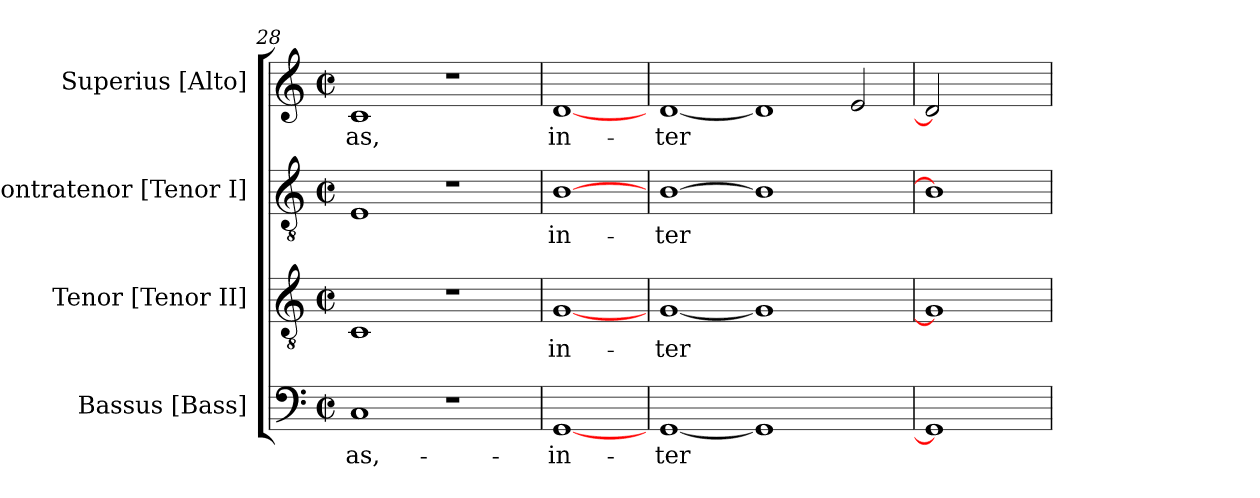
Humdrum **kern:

**kern	**text	**kern	**text	**kern	**text	**kern	**text
*part4	*part4	*part3	*part3	*part2	*part2	*part1	*part1
*staff4	*staff4	*staff3	*staff3	*staff2	*staff2	*staff1	*staff1
*I"Bassus  [Bass]	*	*I"Tenor  [Tenor II]	*	*I"Contratenor  [Tenor I]	*	*I"Superius  [Alto]	*
!!LO:LB:g=z
*clefF4	*	*clefGv2	*	*clefGv2	*	*clefG2	*
*k[]	*	*k[]	*	*k[]	*	*k[]	*
*C:	*	*C:	*	*C:	*	*C:	*
*M2/2	*	*M2/2	*	*M2/2	*	*M2/2	*
*met(c|)	*	*met(c|)	*	*met(c|)	*	*met(c|)	*
=28	=28	=28	=28	=28	=28	=28	=28
!	!LO:LY:b:rj	!	!LO:LY:b:rj	!	!LO:LY:b:rj	!	!LO:LY:b:rj
1C	-as,-	1C	.	1E	.	1c	-as,
1r	.	1r	.	1r	.	1r	.
=29	=29	=29	=29	=29	=29	=29	=29
!	!LO:LY:b:rj	!	!LO:LY:b:rj	!	!LO:LY:b:rj	!	!LO:LY:b:rj
[1GG	-in-	[1G	in-	[1B	in-	[1d	in-
=30	=30	=30	=30	=30	=30	=30	=30
!	!LO:LY:b:rj	!	!LO:LY:b:rj	!	!LO:LY:b:rj	!	!LO:LY:b:rj
[1GG	-ter	[1G	-ter	[1B	-ter	[1d	-ter
1GG]	.	1G]	.	1B]	.	1d]	.
!	!	!	!	!	!	!	!LO:LY:b:rj
2ryy	.	2ryy	.	2ryy	.	2e/	.
=31	=31	=31	=31	=31	=31	=31	=31
1GG]	.	1G]	.	1B]	.	2d]	.
.	.	.	.	.	.	2ryy	.
=	=	=	=	=	=	=	=
*-	*-	*-	*-	*-	*-	*-	*-
